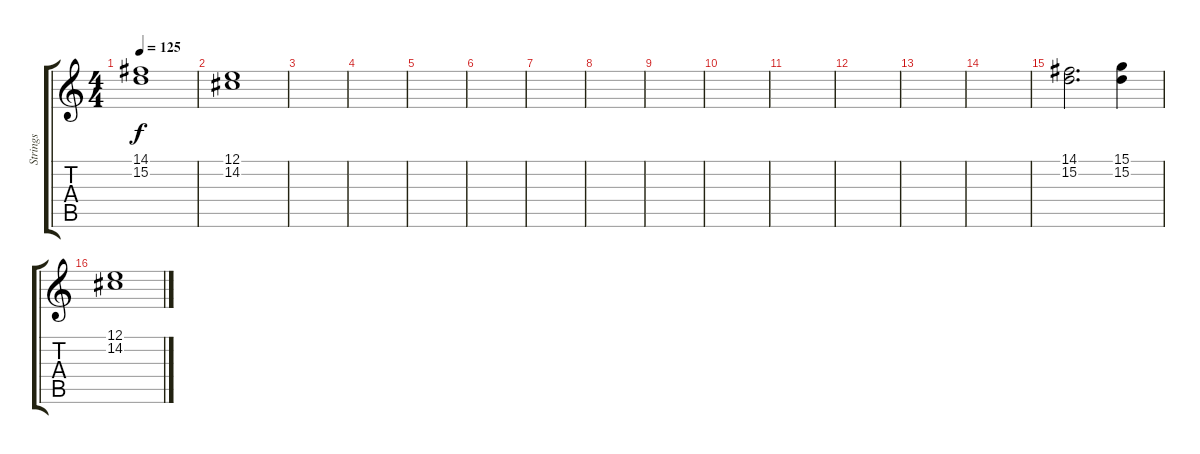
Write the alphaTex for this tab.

\track ("Strings" "Strings") {instrument stringensemble1}
\staff {score tabs}
\tuning (E4 B3 G3 D3 A2 E2) {hide}
\ts (4 4)
\tempo 125
\clef g2
\ks c
(14.1 15.2).1{dy f} |
(12.1 14.2).1 |
|
|
|
|
|
|
|
|
|
|
|
|
(14.1 15.2).2{d} (15.1 15.2).4 |
(12.1 14.2).1
